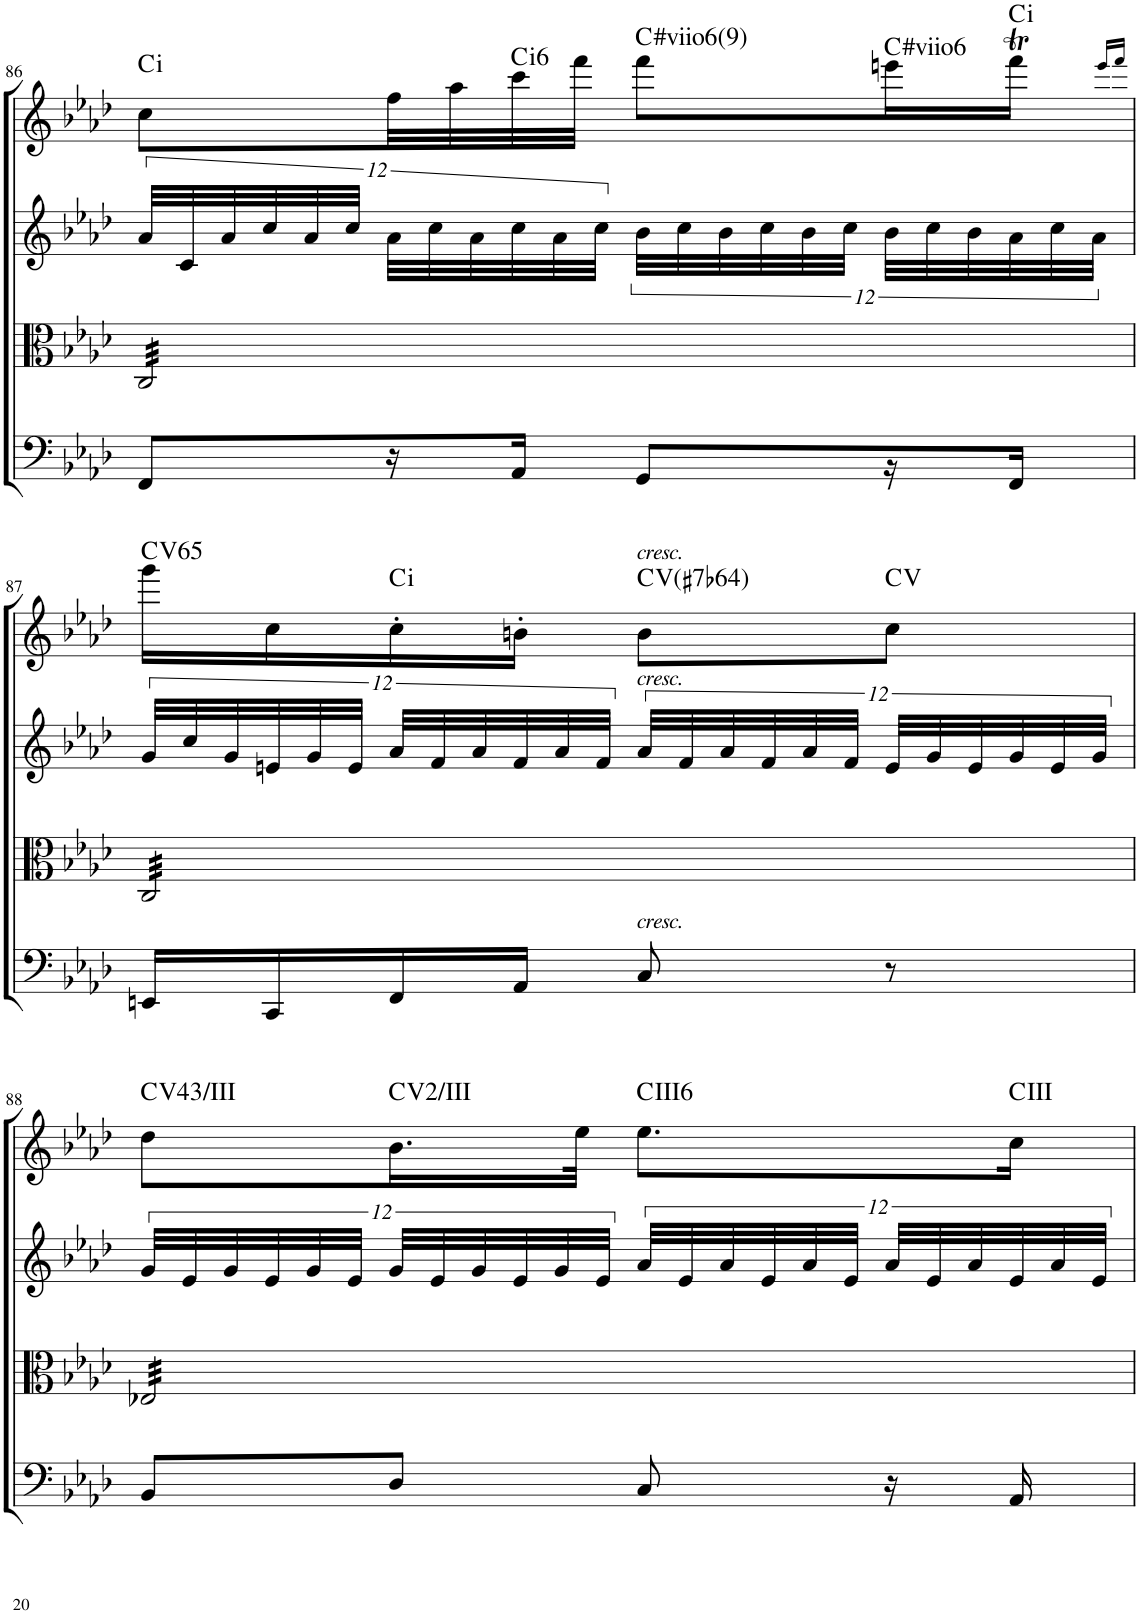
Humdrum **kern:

**kern	**kern	**kern	**kern	**harte
*part4	*part3	*part2	*part1	*part1
*staff4	*staff3	*staff2	*staff1	*
*I"Cello	*I"Viola	*I"2nd Violin	*I"1st Violin	*
*	*I'Vla	*I'Vln	*I'Vln	*
!!LO:PB:g=z
*clefG2	*clefC3	*clefG2	*clefG2	*
*k[b-e-a-d-]	*k[b-e-a-d-]	*k[b-e-a-d-]	*k[b-e-a-d-]	*
*f:	*f:	*f:	*f:	*
*M2/4	*M2/4	*M2/4	*M2/4	*
=86	=86	=86	=86	=86
!	!	!	!	!LO:H:kt=i
*	*tremolo	*	*	*
8FF/L	32C/LLL	48a-/LLL	8cc\L	.
.	.	48c/	.	.
.	32C/	.	.	.
.	.	48a-/	.	.
.	32C/	48cc/	.	.
.	.	48a-/	.	.
.	32C/	.	.	.
.	.	48cc/JJJ	.	.
16r	32C/	48a-\LLL	32ff\LL	.
.	.	48cc\	.	.
.	32C/	.	32aa-\	.
.	.	48a-\	.	.
!	!	!	!	!LO:H:kt=i
16AA-/JJ	32C/	48cc\	32ccc\	.
.	.	48a-\	.	.
.	32C/	.	32fff\JJJ	.
.	.	48cc\JJJ	.	.
!	!	!	!	!LO:H:kt=#viio
8GG/L	32C/	48b-\LLL	8fff\L	.
.	.	48cc\	.	.
.	32C/	.	.	.
.	.	48b-\	.	.
.	32C/	48cc\	.	.
.	.	48b-\	.	.
.	32C/	.	.	.
.	.	48cc\JJJ	.	.
!	!	!	!	!LO:H:kt=#viio
16r	32C/	48b-\LLL	16eeen\L	.
.	.	48cc\	.	.
.	32C/	.	.	.
.	.	48b-\	.	.
!	!	!	!	!LO:H:kt=i
16FF/JJ	32C/	48a-\	16fffT\JJ	.
.	.	48cc\	.	.
.	32C/JJJ	.	.	.
.	.	48a-\JJJ	.	.
.	.	.	16qeee/LL	.
.	.	.	16qfff/JJ	.
!!LO:LB:g=z
=87	=87	=87	=87	=87
!	!	!	!	!LO:H:kt=65
16EEn/LL	32C/LLL	48g/LLL	16ggg\LL	C:maj
.	.	48cc/	.	.
.	32C/	.	.	.
.	.	48g/	.	.
16CC/	32C/	48en/	16cc\	.
.	.	48g/	.	.
.	32C/	.	.	.
.	.	48e/JJJ	.	.
!	!	!	!	!LO:H:kt=i
16FF/	32C/	48a-/LLL	16cc'\	.
.	.	48f/	.	.
.	32C/	.	.	.
.	.	48a-/	.	.
16AA-/JJ	32C/	48f/	16bn'\JJ	.
.	.	48a-/	.	.
.	32C/	.	.	.
.	.	48f/JJJ	.	.
!	!	!	!LO:TX:a:i:t=cresc.	!
!	!	!LO:TX:a:i:t=cresc.	!	!
!LO:TX:a:i:t=cresc.	!	!	!	!LO:H:kt=7
8C/	32C/	48a-/LLL	8b\L	C:7(4,b6)
.	.	48f/	.	.
.	32C/	.	.	.
.	.	48a-/	.	.
.	32C/	48f/	.	.
.	.	48a-/	.	.
.	32C/	.	.	.
.	.	48f/JJJ	.	.
8r	32C/	48e/LLL	8cc\J	C:maj
.	.	48g/	.	.
.	32C/	.	.	.
.	.	48e/	.	.
.	32C/	48g/	.	.
.	.	48e/	.	.
.	32C/JJJ	.	.	.
.	.	48g/JJJ	.	.
!!LO:LB:g=z
=88	=88	=88	=88	=88
!	!	!	!	!LO:H:kt=43/
8BB-/L	32E-X/LLL	48g/LLL	8dd-\L	C:maj
.	.	48e-/	.	.
.	32E-X/	.	.	.
.	.	48g/	.	.
.	32E-X/	48e-/	.	.
.	.	48g/	.	.
.	32E-X/	.	.	.
.	.	48e-/JJJ	.	.
!	!	!	!	!LO:H:kt=2/
8D-/J	32E-X/	48g/LLL	16.b-\L	C:maj
.	.	48e-/	.	.
.	32E-X/	.	.	.
.	.	48g/	.	.
.	32E-X/	48e-/	.	.
.	.	48g/	.	.
.	32E-X/	.	32ee-\JJk	.
.	.	48e-/JJJ	.	.
!	!	!	!	!LO:H:kt=6
8C/	32E-X/	48a-/LLL	8.ee-\L	C:maj6
.	.	48e-/	.	.
.	32E-X/	.	.	.
.	.	48a-/	.	.
.	32E-X/	48e-/	.	.
.	.	48a-/	.	.
.	32E-X/	.	.	.
.	.	48e-/JJJ	.	.
16r	32E-X/	48a-/LLL	.	.
.	.	48e-/	.	.
.	32E-X/	.	.	.
.	.	48a-/	.	.
16AA-/	32E-X/	48e-/	16cc\Jk	C:maj
.	.	48a-/	.	.
.	32E-X/JJJ	.	.	.
*	*Xtremolo	*	*	*
.	.	48e-/JJJ	.	.
=	=	=	=	=
*-	*-	*-	*-	*-
